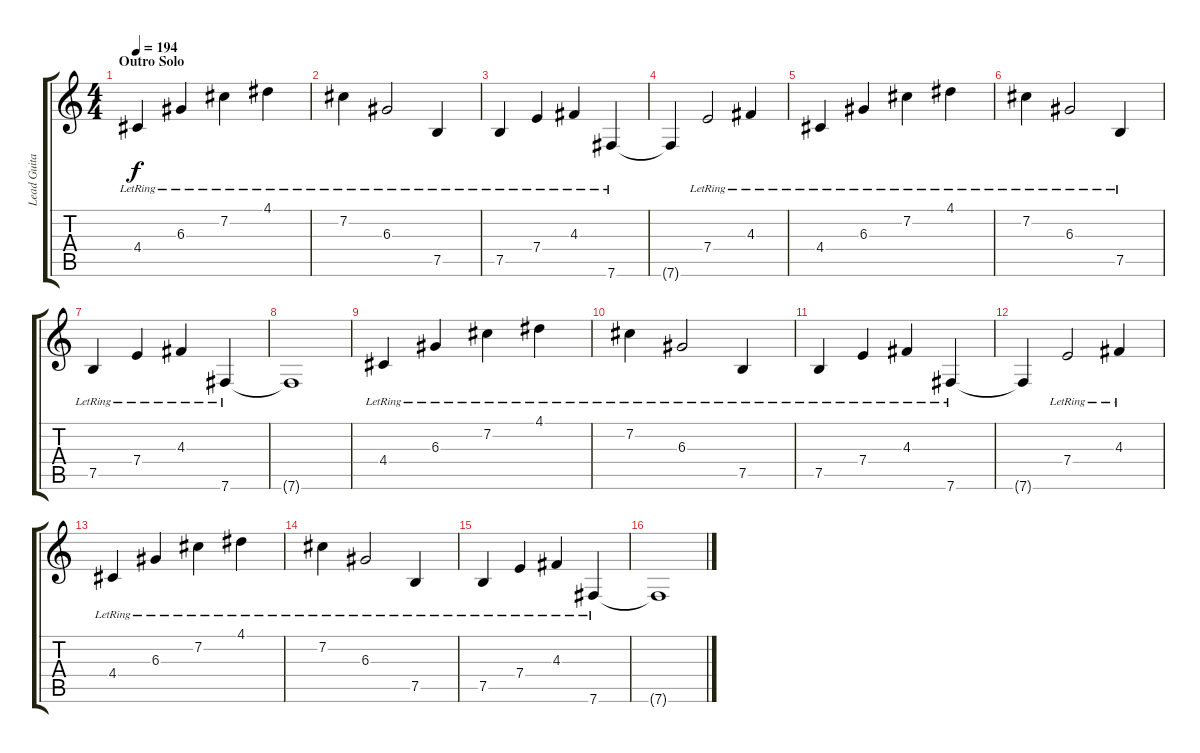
\track ("Lead Guitar" "Lead Guita") {instrument overdrivenguitar}
\staff {score tabs}
\tuning (B3 Gb3 D3 A2 E2 B1) {hide}
\ts (4 4)
\section ("" "Outro Solo")
\tempo 194
\clef g2
\ks c
4.4{lr}.4{dy f balance 4 instrument electricguitarclean} 6.3{lr}.4 7.2{lr}.4 4.1{lr}.4 |
7.2{lr}.4 6.3{lr}.2 7.5{lr}.4 |
7.5{lr}.4 7.4{lr}.4 4.3{lr}.4 7.6{lr}.4 |
7.6{t}.4 7.4{lr}.2 4.3{lr}.4 |
4.4{lr}.4 6.3{lr}.4 7.2{lr}.4 4.1{lr}.4 |
7.2{lr}.4 6.3{lr}.2 7.5{lr}.4 |
7.5{lr}.4 7.4{lr}.4 4.3{lr}.4 7.6{lr}.4 |
7.6{t}.1 |
4.4{lr}.4 6.3{lr}.4 7.2{lr}.4 4.1{lr}.4 |
7.2{lr}.4 6.3{lr}.2 7.5{lr}.4 |
7.5{lr}.4 7.4{lr}.4 4.3{lr}.4 7.6{lr}.4 |
7.6{t}.4 7.4{lr}.2 4.3{lr}.4 |
4.4{lr}.4 6.3{lr}.4 7.2{lr}.4 4.1{lr}.4 |
7.2{lr}.4 6.3{lr}.2 7.5{lr}.4 |
7.5{lr}.4 7.4{lr}.4 4.3{lr}.4 7.6{lr}.4 |
7.6{t}.1
